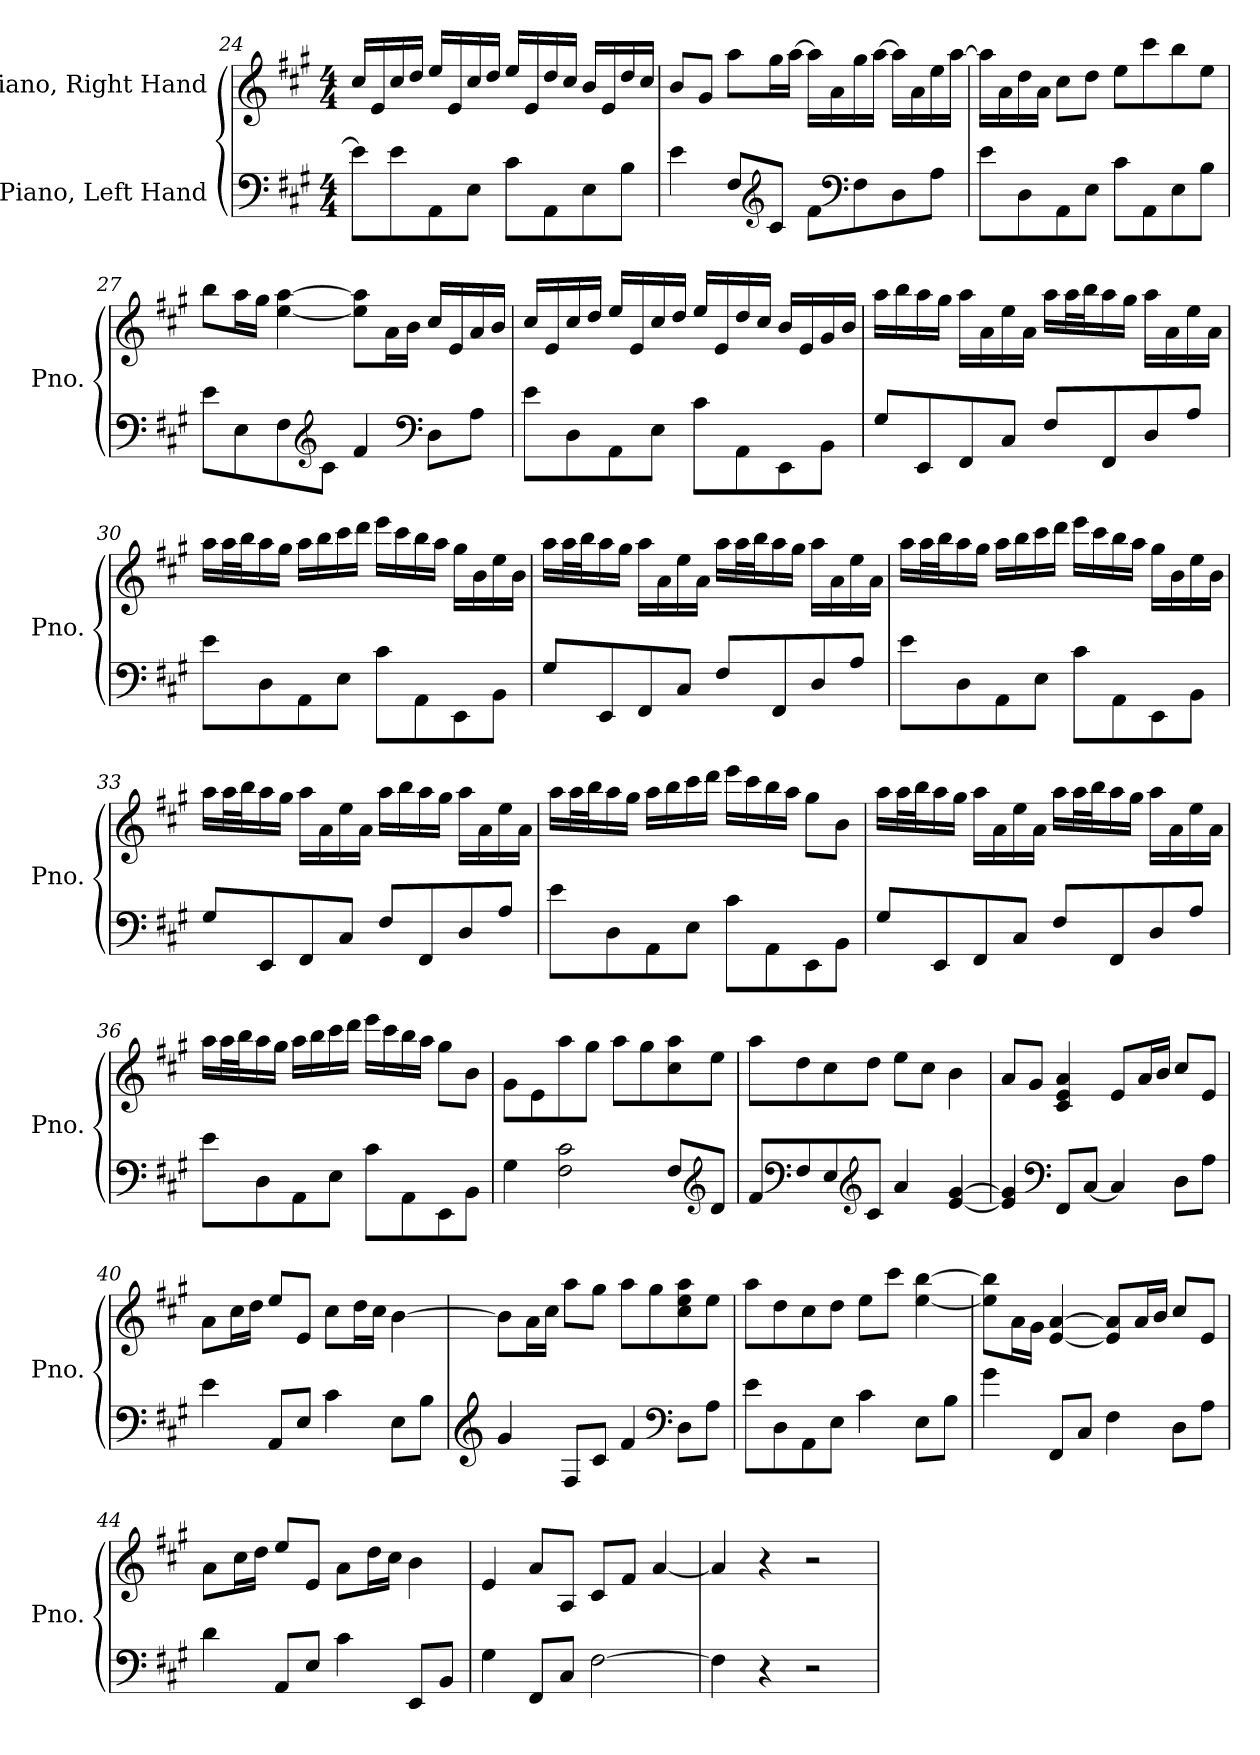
**kern	**kern
*part2	*part1
*staff2	*staff1
*I"Piano, Left Hand	*I"Piano, Right Hand
*I'Pno.	*I'Pno.
!!LO:LB:g=z
*clefF4	*clefG2
*k[f#c#g#]	*k[f#c#g#]
*M4/4	*M4/4
=24	=24
8e\L]	16cc#/LL
.	16e/
8e\	16cc#/
.	16dd/JJ
8AA\	16ee/LL
.	16e/
8E\J	16cc#/
.	16dd/JJ
8c#\L	16ee/LL
.	16e/
8AA\	16dd/
.	16cc#/JJ
8E\	16b/LL
.	16e/
8B\J	16dd/
.	16cc#/JJ
=25	=25
4e\	8b/L
.	8g#/J
8F#/L	8aa\L
*clefG2	*
8c#/J	16gg#\L
.	[16aa\JJ
8f#\L	16aa\LL]
.	16a\
*clefF4	*
8F#\	16gg#\
.	[16aa\JJ
8D\	16aa\LL]
.	16a\
8A\J	16ee\
.	[16aa\JJ
=26	=26
8e\L	16aa\LL]
.	16a\
8D\	16dd\
.	16a\JJ
8AA\	8cc#\L
8E\J	8dd\J
8c#\L	8ee\L
8AA\	8ccc#\
8E\	8bb\
8B\J	8ee\J
!!LO:LB:g=z
=27	=27
8e\L	8bb\L
8E\	16aa\L
.	16gg#\JJ
8F#\	[4ee\ [4aa\
*clefG2	*
8c#\J	.
4f#/	8ee\] 8aa\]L
.	16a\L
.	16b\JJ
*clefF4	*
8D\L	16cc#/LL
.	16e/
8A\J	16a/
.	16b/JJ
=28	=28
8e\L	16cc#/LL
.	16e/
8D\	16cc#/
.	16dd/JJ
8AA\	16ee/LL
.	16e/
8E\J	16cc#/
.	16dd/JJ
8c#\L	16ee/LL
.	16e/
8AA\	16dd/
.	16cc#/JJ
8EE\	16b/LL
.	16e/
8BB\J	16g#/
.	16b/JJ
!!LO:LB:g=z
=29	=29
8G#/L	16aa\LL
.	16bb\
8EE/	16aa\
.	16gg#\JJ
8FF#/	16aa\LL
.	16a\
8C#/J	16ee\
.	16a\JJ
8F#/L	16aa\LL
.	32aa\L
.	32bb\J
8FF#/	16aa\
.	16gg#\JJ
8D/	16aa\LL
.	16a\
8A/J	16ee\
.	16a\JJ
=30	=30
8e\L	16aa\LL
.	32aa\L
.	32bb\J
8D\	16aa\
.	16gg#\JJ
8AA\	16aa\LL
.	16bb\
8E\J	16ccc#\
.	16ddd\JJ
8c#\L	16eee\LL
.	16ccc#\
8AA\	16bb\
.	16aa\JJ
8EE\	16gg#\LL
.	16b\
8BB\J	16ee\
.	16b\JJ
!!LO:PB:g=z
=31	=31
8G#/L	16aa\LL
.	32aa\L
.	32bb\J
8EE/	16aa\
.	16gg#\JJ
8FF#/	16aa\LL
.	16a\
8C#/J	16ee\
.	16a\JJ
8F#/L	16aa\LL
.	32aa\L
.	32bb\J
8FF#/	16aa\
.	16gg#\JJ
8D/	16aa\LL
.	16a\
8A/J	16ee\
.	16a\JJ
=32	=32
8e\L	16aa\LL
.	32aa\L
.	32bb\J
8D\	16aa\
.	16gg#\JJ
8AA\	16aa\LL
.	16bb\
8E\J	16ccc#\
.	16ddd\JJ
8c#\L	16eee\LL
.	16ccc#\
8AA\	16bb\
.	16aa\JJ
8EE\	16gg#\LL
.	16b\
8BB\J	16ee\
.	16b\JJ
!!LO:LB:g=z
=33	=33
8G#/L	16aa\LL
.	32aa\L
.	32bb\J
8EE/	16aa\
.	16gg#\JJ
8FF#/	16aa\LL
.	16a\
8C#/J	16ee\
.	16a\JJ
8F#/L	16aa\LL
.	16bb\
8FF#/	16aa\
.	16gg#\JJ
8D/	16aa\LL
.	16a\
8A/J	16ee\
.	16a\JJ
=34	=34
8e\L	16aa\LL
.	32aa\L
.	32bb\J
8D\	16aa\
.	16gg#\JJ
8AA\	16aa\LL
.	16bb\
8E\J	16ccc#\
.	16ddd\JJ
8c#\L	16eee\LL
.	16ccc#\
8AA\	16bb\
.	16aa\JJ
8EE\	8gg#\L
8BB\J	8b\J
!!LO:LB:g=z
=35	=35
8G#/L	16aa\LL
.	32aa\L
.	32bb\J
8EE/	16aa\
.	16gg#\JJ
8FF#/	16aa\LL
.	16a\
8C#/J	16ee\
.	16a\JJ
8F#/L	16aa\LL
.	32aa\L
.	32bb\J
8FF#/	16aa\
.	16gg#\JJ
8D/	16aa\LL
.	16a\
8A/J	16ee\
.	16a\JJ
=36	=36
8e\L	16aa\LL
.	32aa\L
.	32bb\J
8D\	16aa\
.	16gg#\JJ
8AA\	16aa\LL
.	16bb\
8E\J	16ccc#\
.	16ddd\JJ
8c#\L	16eee\LL
.	16ccc#\
8AA\	16bb\
.	16aa\JJ
8EE\	8gg#\L
8BB\J	8b\J
!!LO:LB:g=z
=37	=37
4G#\	8g#\L
.	8e\
2F#\ 2c#\	8aa\
.	8gg#\J
.	8aa\L
.	8gg#\
8F#/L	8cc#\ 8aa\
*clefG2	*
8d/J	8ee\J
=38	=38
8f#/L	8aa\L
*clefF4	*
8F#/	8dd\
8E/	8cc#\
*clefG2	*
8c#/J	8dd\J
4a/	8ee\L
.	8cc#\J
[4e/ [4g#/	4b\
=39	=39
4e/] 4g#/]	8a/L
.	8g#/J
*clefF4	*
8FF#/L	4c#/ 4e/ 4a/
[8C#/J	.
4C#/]	8e/L
.	16a/L
.	16b/JJ
8D\L	8cc#/L
8A\J	8e/J
=40	=40
4e\	8a\L
.	16cc#\L
.	16dd\JJ
8AA/L	8ee/L
8E/J	8e/J
4c#\	8cc#\L
.	16dd\L
.	16cc#\JJ
8E\L	[4b\
8B\J	.
!!LO:LB:g=z
=41	=41
*clefG2	*
4g#/	8b\L]
.	16a\L
.	16cc#\JJ
8F#/L	8aa\L
8c#/J	8gg#\J
4f#/	8aa\L
.	8gg#\
*clefF4	*
8D\L	8cc#\ 8ee\ 8aa\
8A\J	8ee\J
=42	=42
8e\L	8aa\L
8D\	8dd\
8AA\	8cc#\
8E\J	8dd\J
4c#\	8ee\L
.	8ccc#\J
8E\L	[4ee\ [4bb\
8B\J	.
=43	=43
4g#\	8ee\] 8bb\]L
.	16a\L
.	16g#\JJ
8FF#/L	[4e/ [4a/
8C#/J	.
4F#\	8e/] 8a/]L
.	16a/L
.	16b/JJ
8D\L	8cc#/L
8A\J	8e/J
=44	=44
4d\	8a\L
.	16cc#\L
.	16dd\JJ
8AA/L	8ee/L
8E/J	8e/J
4c#\	8a\L
.	16dd\L
.	16cc#\JJ
8EE/L	4b\
8BB/J	.
!!LO:LB:g=z
=45	=45
4G#\	4e/
8FF#/L	8a/L
8C#/J	8A/J
[2F#\	8c#/L
.	8f#/J
.	[4a/
=46	=46
4F#\]	4a/]
4r	4r
2r	2r
=	=
*-	*-
